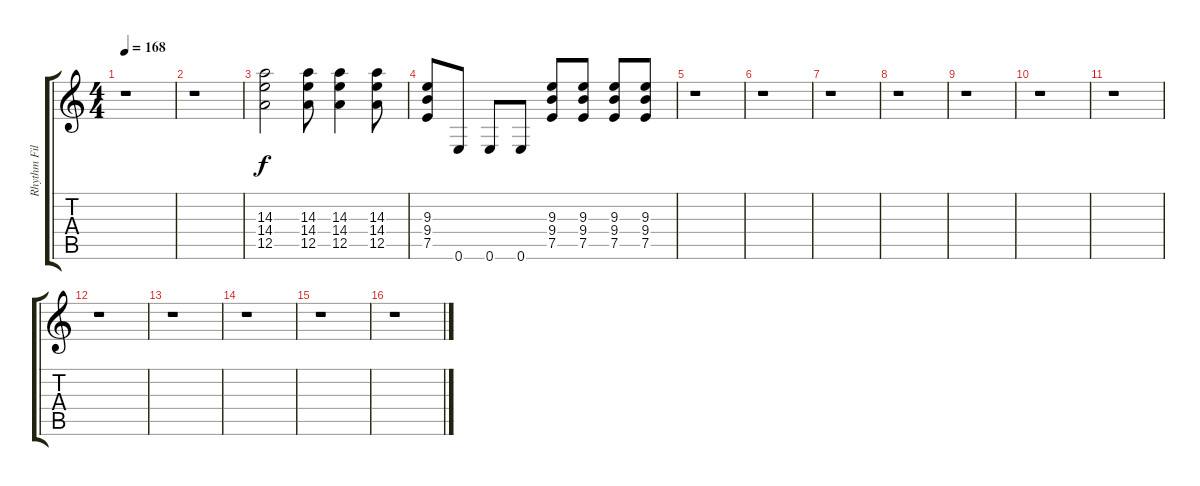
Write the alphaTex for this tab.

\track ("Rhythm Fill Gtr." "Rhythm Fil") {instrument distortionguitar}
\staff {score tabs}
\tuning (E4 B3 G3 D3 A2 E2) {hide}
\ts (4 4)
\tempo 168
\clef g2
\ks c
r.1{dy f} |
r.1 |
(14.3 14.4 12.5).2 (14.3 14.4 12.5).8 (14.3 14.4 12.5).4 (14.3 14.4 12.5).8 |
(9.3 9.4 7.5).8 0.6.8 0.6.8 0.6.8 (9.3 9.4 7.5).8 (9.3 9.4 7.5).8 (9.3 9.4 7.5).8 (9.3 9.4 7.5).8 |
r.1 |
r.1 |
r.1 |
r.1 |
r.1 |
r.1 |
r.1 |
r.1 |
r.1 |
r.1 |
r.1 |
r.1
